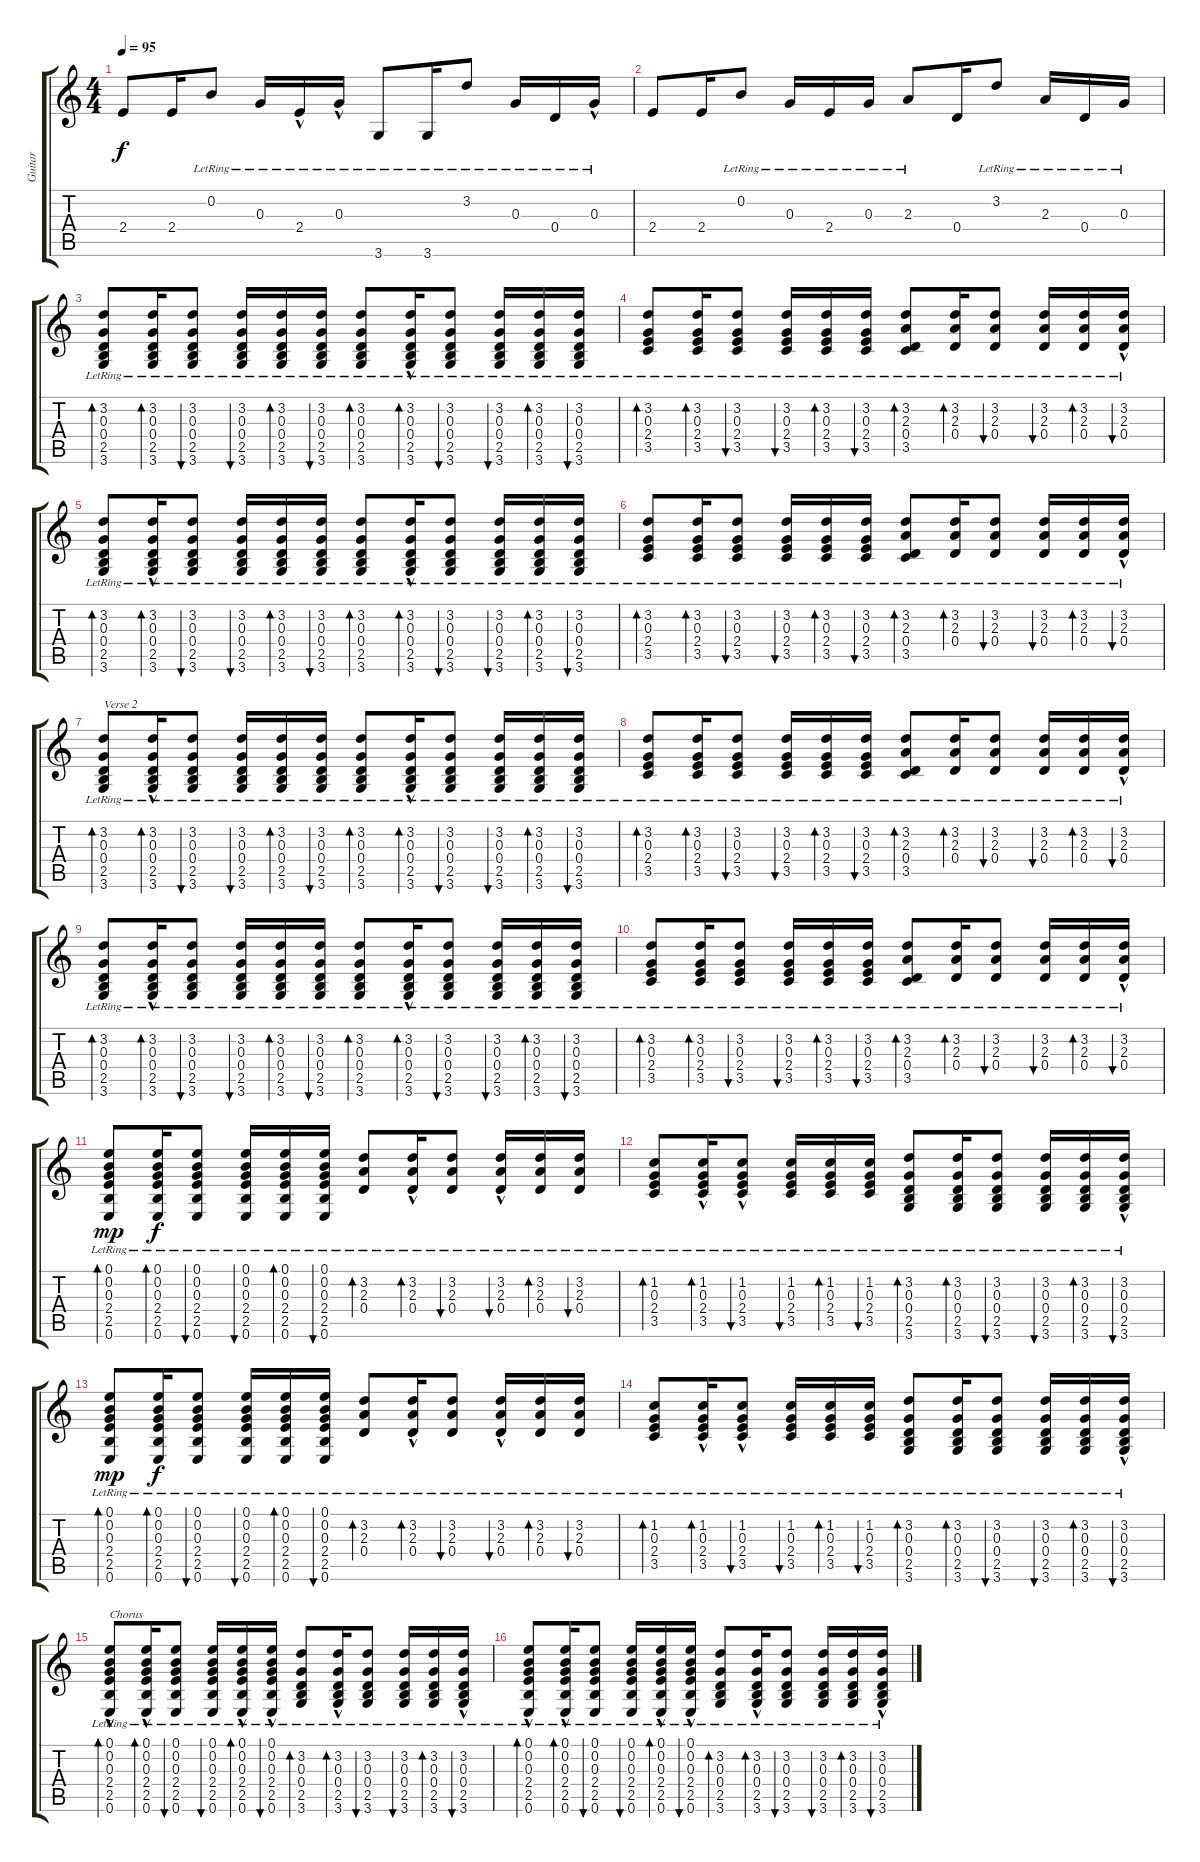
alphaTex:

\track ("Guitar" "Guitar") {instrument acousticguitarsteel}
\staff {score tabs}
\tuning (E4 B3 G3 D3 A2 E2) {hide}
\ts (4 4)
\tempo 95
\clef g2
\ks c
2.4.8{dy f} 2.4.16 0.2{lr}.8 0.3{lr}.16 2.4{hac lr}.16 0.3{hac lr}.16 3.6{lr}.8 3.6{lr}.16 3.2{lr}.8 0.3{lr}.16 0.4{lr}.16 0.3{hac lr}.16 |
2.4.8 2.4.16 0.2{lr}.8 0.3{lr}.16 2.4{lr}.16 0.3{lr}.16 2.3{lr}.8 0.4.16 3.2{lr}.8 2.3{lr}.16 0.4{lr}.16 0.3{lr}.16 |
(3.2 0.3 0.4 2.5 3.6{lr}).8{bd 60} (3.2 0.3 0.4 2.5 3.6{lr}).16{bd 60} (3.2{lr} 0.3 0.4 2.5 3.6).8{bu 60} (3.2 0.3{lr} 0.4 2.5 3.6).16{bu 60} (3.2 0.3 0.4{lr} 2.5 3.6).16{bd 60} (3.2 0.3{lr} 0.4 2.5 3.6).16{bu 60} (3.2{lr} 0.3{lr} 0.4{lr} 2.5{lr} 3.6{lr}).8{bd 60} (3.2{hac lr} 0.3{lr} 0.4{lr} 2.5{lr} 3.6{lr}).16{bd 60} (3.2{lr} 0.3{lr} 0.4{lr} 2.5{lr} 3.6{lr}).8{bu 60} (3.2{lr} 0.3{lr} 0.4{lr} 2.5{lr} 3.6{lr}).16{bu 60} (3.2{lr} 0.3{lr} 0.4{lr} 2.5{lr} 3.6{lr}).16{bd 60} (3.2{lr} 0.3{lr} 0.4{lr} 2.5{lr} 3.6{lr}).16{bu 60} |
(3.2{lr} 0.3{lr} 2.4{lr} 3.5{lr}).8{bd 60} (3.2{lr} 0.3{lr} 2.4{lr} 3.5{lr}).16{bd 60} (3.2{lr} 0.3{lr} 2.4{lr} 3.5{lr}).8{bu 60} (3.2{lr} 0.3{lr} 2.4{lr} 3.5{lr}).16{bu 60} (3.2{lr} 0.3{lr} 2.4{lr} 3.5{lr}).16{bd 60} (3.2{lr} 0.3{lr} 2.4{lr} 3.5{lr}).16{bu 60} (3.2{lr} 2.3{lr} 0.4{lr} 3.5{lr}).8{bd 60} (3.2{lr} 2.3{lr} 0.4{lr}).16{bd 60} (3.2{lr} 2.3{lr} 0.4{lr}).8{bu 60} (3.2{lr} 2.3{lr} 0.4{lr}).16{bu 60} (3.2{lr} 2.3{lr} 0.4{lr}).16{bd 60} (3.2{hac lr} 2.3{lr} 0.4{lr}).16{bu 60} |
(3.2{lr} 0.3{lr} 0.4{lr} 2.5{lr} 3.6{lr}).8{bd 60} (3.2{hac lr} 0.3{lr} 0.4{lr} 2.5{lr} 3.6{lr}).16{bd 60} (3.2{lr} 0.3{lr} 0.4{lr} 2.5{lr} 3.6{lr}).8{bu 60} (3.2{lr} 0.3{lr} 0.4{lr} 2.5{lr} 3.6{lr}).16{bu 60} (3.2{lr} 0.3{lr} 0.4{lr} 2.5{lr} 3.6{lr}).16{bd 60} (3.2{lr} 0.3{lr} 0.4{lr} 2.5{lr} 3.6{lr}).16{bu 60} (3.2{lr} 0.3{lr} 0.4{lr} 2.5{lr} 3.6{lr}).8{bd 60} (3.2{hac lr} 0.3{lr} 0.4{lr} 2.5{lr} 3.6{lr}).16{bd 60} (3.2{lr} 0.3{lr} 0.4{lr} 2.5{lr} 3.6{lr}).8{bu 60} (3.2{lr} 0.3{lr} 0.4{lr} 2.5{lr} 3.6{lr}).16{bu 60} (3.2{lr} 0.3{lr} 0.4{lr} 2.5{lr} 3.6{lr}).16{bd 60} (3.2{lr} 0.3{lr} 0.4{lr} 2.5{lr} 3.6{lr}).16{bu 60} |
(3.2{lr} 0.3{lr} 2.4{lr} 3.5{lr}).8{bd 60} (3.2{lr} 0.3{lr} 2.4{lr} 3.5{lr}).16{bd 60} (3.2{lr} 0.3{lr} 2.4{lr} 3.5{lr}).8{bu 60} (3.2{lr} 0.3{lr} 2.4{lr} 3.5{lr}).16{bu 60} (3.2{lr} 0.3{lr} 2.4{lr} 3.5{lr}).16{bd 60} (3.2{lr} 0.3{lr} 2.4{lr} 3.5{lr}).16{bu 60} (3.2{lr} 2.3{lr} 0.4{lr} 3.5{lr}).8{bd 60} (3.2{lr} 2.3{lr} 0.4{lr}).16{bd 60} (3.2{lr} 2.3{lr} 0.4{lr}).8{bu 60} (3.2{lr} 2.3{lr} 0.4{lr}).16{bu 60} (3.2{lr} 2.3{lr} 0.4{lr}).16{bd 60} (3.2{hac lr} 2.3{lr} 0.4{lr}).16{bu 60} |
(3.2{lr} 0.3{lr} 0.4{lr} 2.5{lr} 3.6{lr}).8{bd 60 txt "Verse 2"} (3.2{hac lr} 0.3{lr} 0.4{lr} 2.5{lr} 3.6{lr}).16{bd 60} (3.2{lr} 0.3{lr} 0.4{lr} 2.5{lr} 3.6{lr}).8{bu 60} (3.2{lr} 0.3{lr} 0.4{lr} 2.5{lr} 3.6{lr}).16{bu 60} (3.2{lr} 0.3{lr} 0.4{lr} 2.5{lr} 3.6{lr}).16{bd 60} (3.2{lr} 0.3{lr} 0.4{lr} 2.5{lr} 3.6{lr}).16{bu 60} (3.2{lr} 0.3{lr} 0.4{lr} 2.5{lr} 3.6{lr}).8{bd 60} (3.2{hac lr} 0.3{lr} 0.4{lr} 2.5{lr} 3.6{lr}).16{bd 60} (3.2{lr} 0.3{lr} 0.4{lr} 2.5{lr} 3.6{lr}).8{bu 60} (3.2{lr} 0.3{lr} 0.4{lr} 2.5{lr} 3.6{lr}).16{bu 60} (3.2{lr} 0.3{lr} 0.4{lr} 2.5{lr} 3.6{lr}).16{bd 60} (3.2{lr} 0.3{lr} 0.4{lr} 2.5{lr} 3.6{lr}).16{bu 60} |
(3.2{lr} 0.3{lr} 2.4{lr} 3.5{lr}).8{bd 60} (3.2{lr} 0.3{lr} 2.4{lr} 3.5{lr}).16{bd 60} (3.2{lr} 0.3{lr} 2.4{lr} 3.5{lr}).8{bu 60} (3.2{lr} 0.3{lr} 2.4{lr} 3.5{lr}).16{bu 60} (3.2{lr} 0.3{lr} 2.4{lr} 3.5{lr}).16{bd 60} (3.2{lr} 0.3{lr} 2.4{lr} 3.5{lr}).16{bu 60} (3.2{lr} 2.3{lr} 0.4{lr} 3.5{lr}).8{bd 60} (3.2{lr} 2.3{lr} 0.4{lr}).16{bd 60} (3.2{lr} 2.3{lr} 0.4{lr}).8{bu 60} (3.2{lr} 2.3{lr} 0.4{lr}).16{bu 60} (3.2{lr} 2.3{lr} 0.4{lr}).16{bd 60} (3.2{hac lr} 2.3{lr} 0.4{lr}).16{bu 60} |
(3.2{lr} 0.3{lr} 0.4{lr} 2.5{lr} 3.6{lr}).8{bd 60} (3.2{hac lr} 0.3{lr} 0.4{lr} 2.5{lr} 3.6{lr}).16{bd 60} (3.2{lr} 0.3{lr} 0.4{lr} 2.5{lr} 3.6{lr}).8{bu 60} (3.2{lr} 0.3{lr} 0.4{lr} 2.5{lr} 3.6{lr}).16{bu 60} (3.2{lr} 0.3{lr} 0.4{lr} 2.5{lr} 3.6{lr}).16{bd 60} (3.2{lr} 0.3{lr} 0.4{lr} 2.5{lr} 3.6{lr}).16{bu 60} (3.2{lr} 0.3{lr} 0.4{lr} 2.5{lr} 3.6{lr}).8{bd 60} (3.2{hac lr} 0.3{lr} 0.4{lr} 2.5{lr} 3.6{lr}).16{bd 60} (3.2{lr} 0.3{lr} 0.4{lr} 2.5{lr} 3.6{lr}).8{bu 60} (3.2{lr} 0.3{lr} 0.4{lr} 2.5{lr} 3.6{lr}).16{bu 60} (3.2{lr} 0.3{lr} 0.4{lr} 2.5{lr} 3.6{lr}).16{bd 60} (3.2{lr} 0.3{lr} 0.4{lr} 2.5{lr} 3.6{lr}).16{bu 60} |
(3.2{lr} 0.3{lr} 2.4{lr} 3.5{lr}).8{bd 60} (3.2{lr} 0.3{lr} 2.4{lr} 3.5{lr}).16{bd 60} (3.2{lr} 0.3{lr} 2.4{lr} 3.5{lr}).8{bu 60} (3.2{lr} 0.3{lr} 2.4{lr} 3.5{lr}).16{bu 60} (3.2{lr} 0.3{lr} 2.4{lr} 3.5{lr}).16{bd 60} (3.2{lr} 0.3{lr} 2.4{lr} 3.5{lr}).16{bu 60} (3.2{lr} 2.3{lr} 0.4{lr} 3.5{lr}).8{bd 60} (3.2{lr} 2.3{lr} 0.4{lr}).16{bd 60} (3.2{lr} 2.3{lr} 0.4{lr}).8{bu 60} (3.2{lr} 2.3{lr} 0.4{lr}).16{bu 60} (3.2{lr} 2.3{lr} 0.4{lr}).16{bd 60} (3.2{hac lr} 2.3{lr} 0.4{lr}).16{bu 60} |
(0.1{lr} 0.2{lr} 0.3{lr} 2.4{lr} 2.5{lr} 0.6{lr}).8{bd 60 dy mp} (0.1{lr} 0.2{lr} 0.3{lr} 2.4{lr} 2.5{lr} 0.6{lr}).16{bd 60 dy f} (0.1{lr} 0.2{lr} 0.3{lr} 2.4{lr} 2.5{lr} 0.6{lr}).8{bu 60} (0.1{lr} 0.2{lr} 0.3{lr} 2.4{lr} 2.5{lr} 0.6{lr}).16{bu 60} (0.1{lr} 0.2{lr} 0.3{lr} 2.4{lr} 2.5{lr} 0.6{lr}).16{bd 60} (0.1{lr} 0.2{lr} 0.3{lr} 2.4{lr} 2.5{lr} 0.6{lr}).16{bu 60} (3.2{lr} 2.3{lr} 0.4{lr}).8{bd 60} (3.2{hac lr} 2.3{lr} 0.4{lr}).16{bd 60} (3.2{lr} 2.3{lr} 0.4{lr}).8{bu 60} (3.2{hac lr} 2.3{lr} 0.4{lr}).16{bu 60} (3.2{lr} 2.3{lr} 0.4{lr}).16{bd 60} (3.2{lr} 2.3{lr} 0.4{lr}).16{bu 60} |
(1.2{lr} 0.3{lr} 2.4{lr} 3.5{lr}).8{bd 60} (1.2{lr} 0.3{hac lr} 2.4{lr} 3.5{lr}).16{bd 60} (1.2{lr} 0.3{lr} 2.4{lr} 3.5{hac lr}).8{bu 60} (1.2{lr} 0.3{lr} 2.4{lr} 3.5{lr}).16{bu 60} (1.2{lr} 0.3{lr} 2.4{lr} 3.5{lr}).16{bd 60} (1.2{lr} 0.3{lr} 2.4{lr} 3.5{lr}).16{bu 60} (3.2{lr} 0.3{lr} 0.4{lr} 2.5{lr} 3.6{lr}).8{bd 60} (3.2{lr} 0.3{lr} 0.4{lr} 2.5{lr} 3.6{lr}).16{bd 60} (3.2{lr} 0.3{lr} 0.4{lr} 2.5{lr} 3.6{lr}).8{bu 60} (3.2{lr} 0.3{lr} 0.4{lr} 2.5{lr} 3.6{lr}).16{bu 60} (3.2{lr} 0.3{lr} 0.4{lr} 2.5{lr} 3.6{lr}).16{bd 60} (3.2{lr} 0.3{hac lr} 0.4{lr} 2.5{lr} 3.6{lr}).16{bu 60} |
(0.1{lr} 0.2{lr} 0.3{lr} 2.4{lr} 2.5{lr} 0.6{lr}).8{bd 60 dy mp} (0.1{lr} 0.2{lr} 0.3{lr} 2.4{lr} 2.5{lr} 0.6{lr}).16{bd 60 dy f} (0.1{lr} 0.2{lr} 0.3{lr} 2.4{lr} 2.5{lr} 0.6{lr}).8{bu 60} (0.1{lr} 0.2{lr} 0.3{lr} 2.4{lr} 2.5{lr} 0.6{lr}).16{bu 60} (0.1{lr} 0.2{lr} 0.3{lr} 2.4{lr} 2.5{lr} 0.6{lr}).16{bd 60} (0.1{lr} 0.2{lr} 0.3{lr} 2.4{lr} 2.5{lr} 0.6{lr}).16{bu 60} (3.2{lr} 2.3{lr} 0.4{lr}).8{bd 60} (3.2{hac lr} 2.3{lr} 0.4{lr}).16{bd 60} (3.2{lr} 2.3{lr} 0.4{lr}).8{bu 60} (3.2{hac lr} 2.3{lr} 0.4{lr}).16{bu 60} (3.2{lr} 2.3{lr} 0.4{lr}).16{bd 60} (3.2{lr} 2.3{lr} 0.4{lr}).16{bu 60} |
(1.2{lr} 0.3{lr} 2.4{lr} 3.5{lr}).8{bd 60} (1.2{lr} 0.3{hac lr} 2.4{lr} 3.5{lr}).16{bd 60} (1.2{lr} 0.3{lr} 2.4{lr} 3.5{hac lr}).8{bu 60} (1.2{lr} 0.3{lr} 2.4{lr} 3.5{lr}).16{bu 60} (1.2{lr} 0.3{lr} 2.4{lr} 3.5{lr}).16{bd 60} (1.2{lr} 0.3{lr} 2.4{lr} 3.5{lr}).16{bu 60} (3.2{lr} 0.3{lr} 0.4{lr} 2.5{lr} 3.6{lr}).8{bd 60} (3.2{lr} 0.3{lr} 0.4{lr} 2.5{lr} 3.6{lr}).16{bd 60} (3.2{lr} 0.3{lr} 0.4{lr} 2.5{lr} 3.6{lr}).8{bu 60} (3.2{lr} 0.3{lr} 0.4{lr} 2.5{lr} 3.6{lr}).16{bu 60} (3.2{lr} 0.3{lr} 0.4{lr} 2.5{lr} 3.6{lr}).16{bd 60} (3.2{lr} 0.3{hac lr} 0.4{lr} 2.5{lr} 3.6{lr}).16{bu 60} |
(0.1{lr} 0.2{lr} 0.3{lr} 2.4{lr} 2.5{hac lr} 0.6{lr}).8{bd 60 txt "Chorus"} (0.1{lr} 0.2{lr} 0.3{hac lr} 2.4{hac lr} 2.5{lr} 0.6{lr}).16{bd 60} (0.1{lr} 0.2{lr} 0.3{lr} 2.4{lr} 2.5{lr} 0.6{lr}).8{bu 60} (0.1{lr} 0.2{lr} 0.3{lr} 2.4{lr} 2.5{lr} 0.6{lr}).16{bu 60} (0.1{lr} 0.2{lr} 0.3{lr} 2.4{hac lr} 2.5{lr} 0.6{lr}).16{bd 60} (0.1{lr} 0.2{lr} 0.3{hac lr} 2.4{lr} 2.5{lr} 0.6{lr}).16{bu 60} (3.2{lr} 0.3{lr} 0.4{lr} 2.5{lr} 3.6{lr}).8{bd 60} (3.2{lr} 0.3{lr} 0.4{hac lr} 2.5{lr} 3.6{lr}).16{bd 60} (3.2{lr} 0.3{lr} 0.4{lr} 2.5{lr} 3.6{lr}).8{bu 60} (3.2{lr} 0.3{lr} 0.4{lr} 2.5{lr} 3.6{lr}).16{bu 60} (3.2{lr} 0.3{lr} 0.4{lr} 2.5{lr} 3.6{lr}).16{bd 60} (3.2{lr} 0.3{hac lr} 0.4{lr} 2.5{lr} 3.6{lr}).16{bu 60} |
(0.1{lr} 0.2{lr} 0.3{lr} 2.4{lr} 2.5{hac lr} 0.6{lr}).8{bd 60} (0.1{lr} 0.2{lr} 0.3{hac lr} 2.4{hac lr} 2.5{lr} 0.6{lr}).16{bd 60} (0.1{lr} 0.2{lr} 0.3{lr} 2.4{lr} 2.5{lr} 0.6{lr}).8{bu 60} (0.1{lr} 0.2{lr} 0.3{lr} 2.4{lr} 2.5{lr} 0.6{lr}).16{bu 60} (0.1{lr} 0.2{lr} 0.3{lr} 2.4{hac lr} 2.5{lr} 0.6{lr}).16{bd 60} (0.1{lr} 0.2{lr} 0.3{hac lr} 2.4{lr} 2.5{lr} 0.6{lr}).16{bu 60} (3.2{lr} 0.3{lr} 0.4{lr} 2.5{lr} 3.6{lr}).8{bd 60} (3.2{lr} 0.3{lr} 0.4{hac lr} 2.5{lr} 3.6{lr}).16{bd 60} (3.2{lr} 0.3{lr} 0.4{lr} 2.5{lr} 3.6{lr}).8{bu 60} (3.2{lr} 0.3{lr} 0.4{lr} 2.5{lr} 3.6{lr}).16{bu 60} (3.2{lr} 0.3{lr} 0.4{lr} 2.5{lr} 3.6{lr}).16{bd 60} (3.2{lr} 0.3{hac lr} 0.4{lr} 2.5{lr} 3.6{lr}).16{bu 60}
